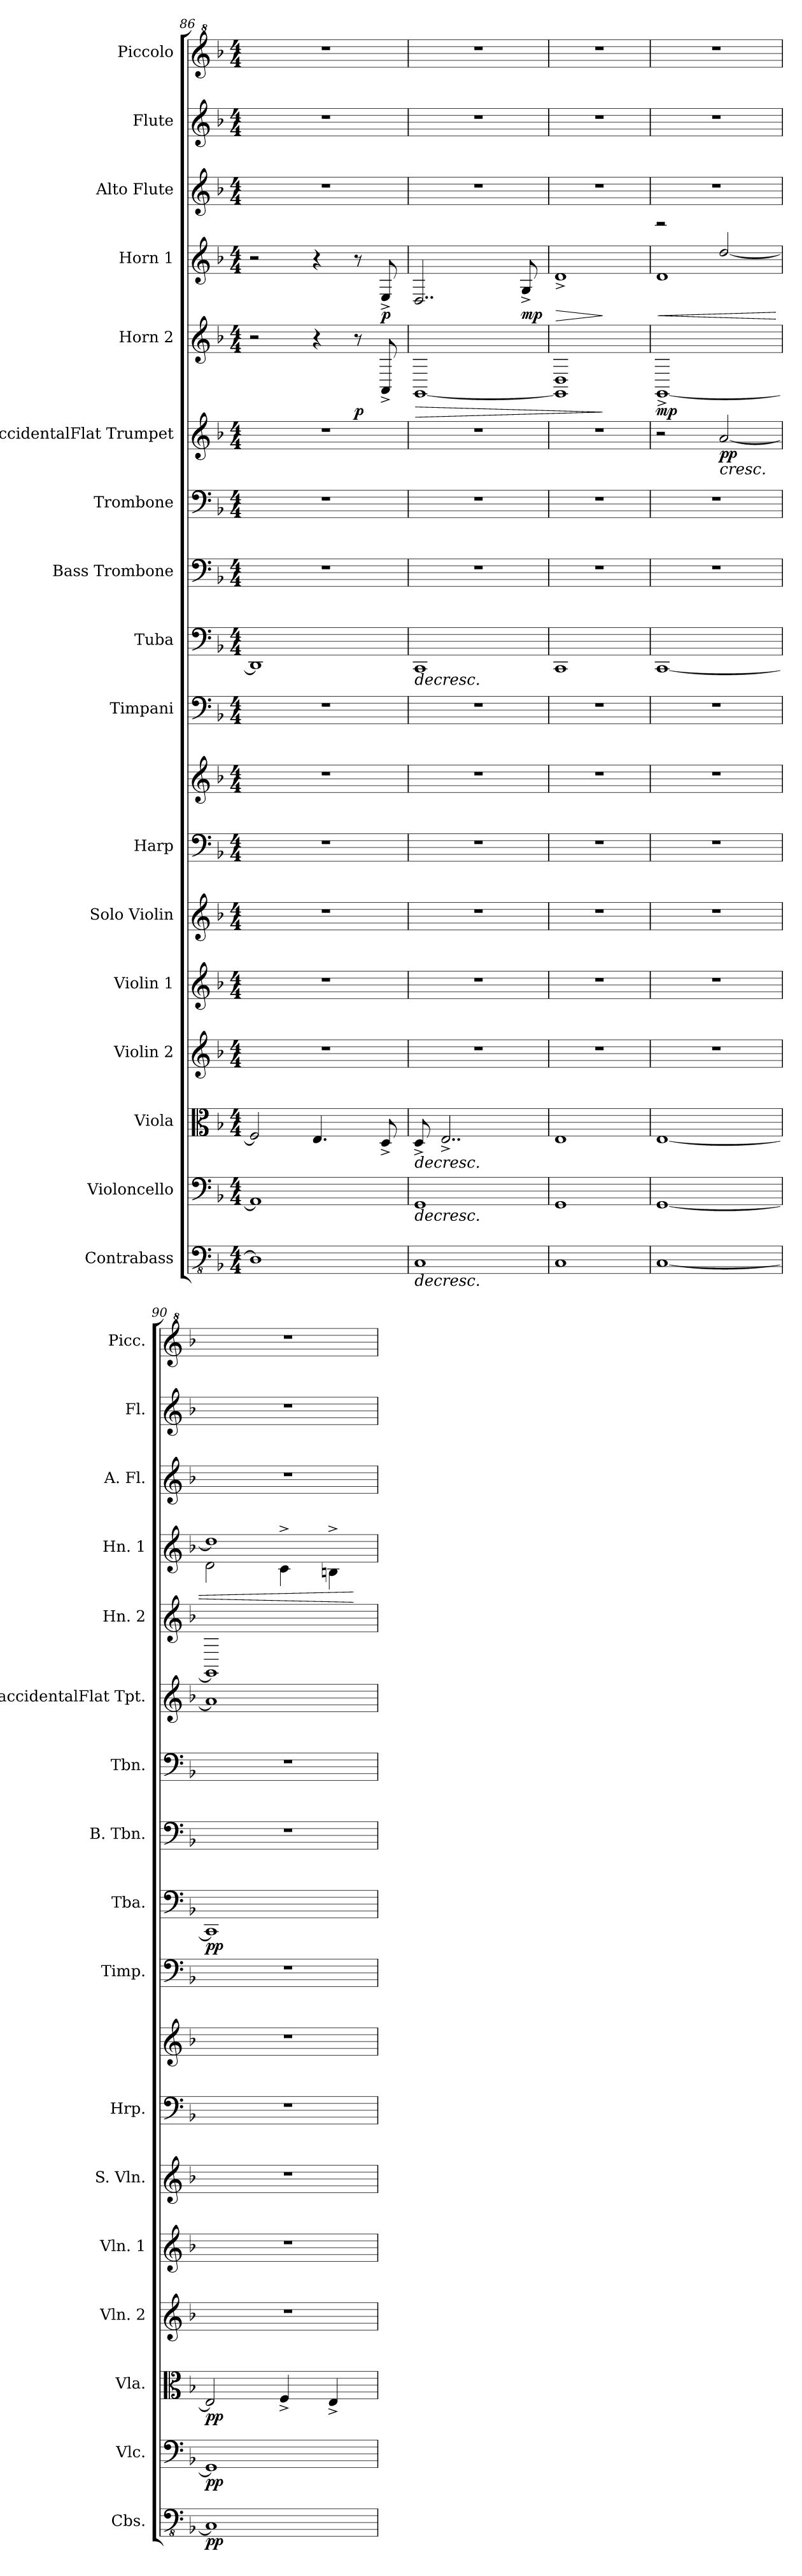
**kern	**dynam	**kern	**dynam	**kern	**dynam	**kern	**kern	**kern	**kern	**kern	**kern	**kern	**dynam	**kern	**kern	**kern	**dynam	**kern	**dynam	**kern	**dynam	**kern	**kern	**kern
*part17	*part17	*part16	*part16	*part15	*part15	*part14	*part13	*part12	*part11	*part11	*part10	*part9	*part9	*part8	*part7	*part6	*part6	*part5	*part5	*part4	*part4	*part3	*part2	*part1
*staff18	*staff18	*staff17	*staff17	*staff16	*staff16	*staff15	*staff14	*staff13	*staff12	*staff11	*staff10	*staff9	*staff9	*staff8	*staff7	*staff6	*staff6	*staff5	*staff5	*staff4	*staff4	*staff3	*staff2	*staff1
*I"Contrabass	*	*I"Violoncello	*	*I"Viola	*	*I"Violin 2	*I"Violin 1	*I"Solo Violin	*I"Harp	*	*I"Timpani	*I"Tuba	*	*I"Bass Trombone	*I"Trombone	*I"BaccidentalFlat Trumpet	*	*I"Horn 2	*	*I"Horn 1	*	*I"Alto Flute	*I"Flute	*I"Piccolo
*I'Cbs.	*	*I'Vlc.	*	*I'Vla.	*	*I'Vln. 2	*I'Vln. 1	*I'S. Vln.	*I'Hrp.	*	*I'Timp.	*I'Tba.	*	*I'B. Tbn.	*I'Tbn.	*I'BaccidentalFlat Tpt.	*	*I'Hn. 2	*	*I'Hn. 1	*	*I'A. Fl.	*I'Fl.	*I'Picc.
*clefFv4	*	*clefF4	*	*clefC3	*	*clefG2	*clefG2	*clefG2	*clefF4	*clefG2	*clefF4	*clefF4	*	*clefF4	*clefF4	*clefG2	*	*clefG2	*	*clefG2	*	*clefG2	*clefG2	*clefG^2
*	*	*	*	*	*	*	*	*	*	*	*	*	*	*	*	*ITrd1c2	*	*ITrd4c7	*	*ITrd4c7	*	*ITrd3c5	*	*ITrd-7c-12
*k[b-]	*	*k[b-]	*	*k[b-]	*	*k[b-]	*k[b-]	*k[b-]	*k[b-]	*k[b-]	*k[b-]	*k[b-]	*	*k[b-]	*k[b-]	*k[b-e-a-]	*	*k[b-e-]	*	*k[b-e-]	*	*k[]	*k[b-]	*k[b-]
*M4/4	*	*M4/4	*	*M4/4	*	*M4/4	*M4/4	*M4/4	*M4/4	*M4/4	*M4/4	*M4/4	*	*M4/4	*M4/4	*M4/4	*	*M4/4	*	*M4/4	*	*M4/4	*M4/4	*M4/4
=86	=86	=86	=86	=86	=86	=86	=86	=86	=86	=86	=86	=86	=86	=86	=86	=86	=86	=86	=86	=86	=86	=86	=86	=86
1DD]	.	1AA]	.	2F/]	.	1r	1r	1r	1r	1r	1r	1DD]	.	1r	1r	1r	.	2r	.	2r	.	1r	1r	1r
.	.	.	.	4.E/	.	.	.	.	.	.	.	.	.	.	.	.	.	4r	.	4r	.	.	.	.
!	!	!	!	!	!	!	!	!	!	!	!	!	!	!	!	!	!	!	!LO:DY:b	!	!	!	!	!
.	.	.	.	.	.	.	.	.	.	.	.	.	.	.	.	.	.	8r	p	8r	.	.	.	.
!	!	!	!	!	!	!	!	!	!	!	!	!	!	!	!	!	!	!	!	!	!LO:DY:b	!	!	!
.	.	.	.	8D^/	.	.	.	.	.	.	.	.	.	.	.	.	.	8DD^/	.	8AA^/	p	.	.	.
.	.	.	.	.	.	.	.	.	.	.	.	.	.	.	.	.	[	.	.	.	.	.	.	.
!!LO:PB:g=z
=87	=87	=87	=87	=87	=87	=87	=87	=87	=87	=87	=87	=87	=87	=87	=87	=87	=87	=87	=87	=87	=87	=87	=87	=87
!	!LO:HP:b	!	!LO:HP:b	!	!LO:HP:b	!	!	!	!	!	!	!	!LO:HP:b	!	!	!	!	!	!LO:HP:b	!	!	!	!	!
1CC	>	1GG	>	8D^/	>	1r	1r	1r	1r	1r	1r	1CC	>	1r	1r	1r	.	[1CC	>	2..GG/	.	1r	1r	1r
.	.	.	.	2..E^/	.	.	.	.	.	.	.	.	.	.	.	.	.	.	.	.	.	.	.	.
!	!	!	!	!	!	!	!	!	!	!	!	!	!	!	!	!	!	!	!	!	!LO:DY:b	!	!	!
.	.	.	.	.	.	.	.	.	.	.	.	.	.	.	.	.	.	.	.	8C^/	mp	.	.	.
=88	=88	=88	=88	=88	=88	=88	=88	=88	=88	=88	=88	=88	=88	=88	=88	=88	=88	=88	=88	=88	=88	=88	=88	=88
!	!	!	!	!	!	!	!	!	!	!	!	!	!	!	!	!	!	!	!	!	!LO:HP:b	!	!	!
1CC	.	1GG	.	1E	.	1r	1r	1r	1r	1r	1r	1CC	.	1r	1r	1r	.	1CC] 1GG	.	1G^	>	1r	1r	1r
.	.	.	.	.	.	.	.	.	.	.	.	.	.	.	.	.	.	.	]	.	]	.	.	.
=89	=89	=89	=89	=89	=89	=89	=89	=89	=89	=89	=89	=89	=89	=89	=89	=89	=89	=89	=89	=89	=89	=89	=89	=89
!	!	!	!	!	!	!	!	!	!	!	!	!	!	!	!	!	!	!	!LO:DY:b	!	!LO:HP:b	!	!	!
*	*	*	*	*	*	*	*	*	*	*	*	*	*	*	*	*	*	*	*	*^	*	*	*	*
[1CC	.	[1GG	.	[1E	.	1r	1r	1r	1r	1r	1r	[1CC	.	1r	1r	2r	.	[1CC^	mp	1G	2reee	<	1r	1r	1r
!	!	!	!	!	!	!	!	!	!	!	!	!	!	!	!	!	!LO:HP:b	!	!	!	!	!	!	!	!
!	!	!	!	!	!	!	!	!	!	!	!	!	!	!	!	!	!LO:DY:n=1:b	!	!	!	!	!	!	!	!
.	.	.	.	.	.	.	.	.	.	.	.	.	.	.	.	[2g/	< pp	.	.	.	[2g/	.	.	.	.
=90	=90	=90	=90	=90	=90	=90	=90	=90	=90	=90	=90	=90	=90	=90	=90	=90	=90	=90	=90	=90	=90	=90	=90	=90	=90
!	!LO:DY:b	!	!LO:DY:b	!	!LO:DY:b	!	!	!	!	!	!	!	!LO:DY:b	!	!	!	!	!	!	!	!	!	!	!	!
1CC]	pp	1GG]	pp	2E/]	pp	1r	1r	1r	1r	1r	1r	1CC]	pp	1r	1r	1g]	.	1CC]	.	2G\	1g]	.	1r	1r	1r
.	.	.	.	4F^/	.	.	.	.	.	.	.	.	.	.	.	.	.	.	.	4F^\	.	.	.	.	.
.	.	.	.	4E^/	.	.	.	.	.	.	.	.	.	.	.	.	.	.	.	4En^\	.	.	.	.	.
*	*	*	*	*	*	*	*	*	*	*	*	*	*	*	*	*	*	*	*	*v	*v	*	*	*	*
.	]	.	]	.	]	.	.	.	.	.	.	.	]	.	.	.	.	.	.	.	[	.	.	.
=	=	=	=	=	=	=	=	=	=	=	=	=	=	=	=	=	=	=	=	=	=	=	=	=
*-	*-	*-	*-	*-	*-	*-	*-	*-	*-	*-	*-	*-	*-	*-	*-	*-	*-	*-	*-	*-	*-	*-	*-	*-
